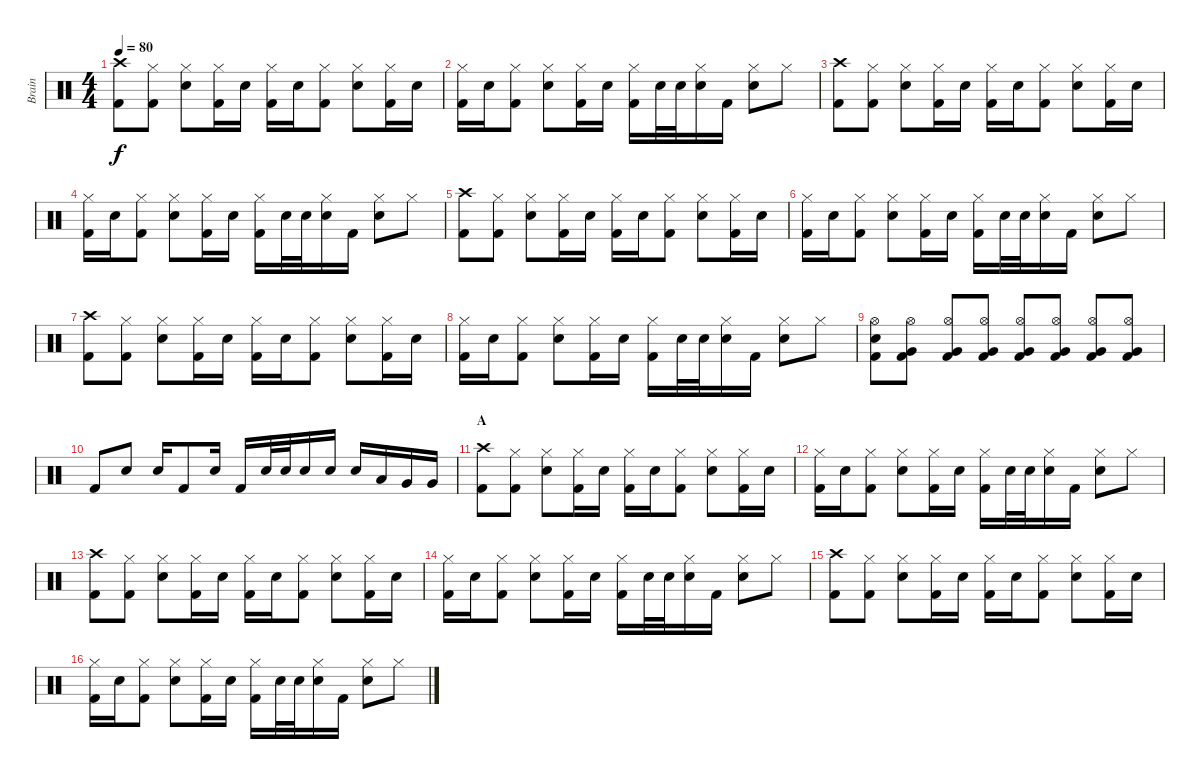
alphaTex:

\track ("Brain" "Brain") {instrument percussion}
\staff {score}
\articulation defaults
\ts (4 4)
\tempo 80
\clef neutral
\ks c
("Crash high (hit)" "Kick (hit) 2").8{dy f} ("Hi-Hat (closed)" "Kick (hit) 2").8 ("Hi-Hat (closed)" "Snare (hit) 2").8 ("Hi-Hat (closed)" "Kick (hit) 2").16 "Snare (hit) 2".16 ("Hi-Hat (closed)" "Kick (hit) 2").16 "Snare (hit) 2".16 ("Hi-Hat (closed)" "Kick (hit) 2").8 ("Hi-Hat (closed)" "Snare (hit) 2").8 ("Hi-Hat (closed)" "Kick (hit) 2").16 "Snare (hit) 2".16 |
("Hi-Hat (closed)" "Kick (hit) 2").16 "Snare (hit) 2".16 ("Hi-Hat (closed)" "Kick (hit) 2").8 ("Hi-Hat (closed)" "Snare (hit) 2").8 ("Hi-Hat (closed)" "Kick (hit) 2").16 "Snare (hit) 2".16 ("Hi-Hat (closed)" "Kick (hit) 2").16 "Snare (hit) 2".32 "Snare (hit) 2".32 ("Hi-Hat (closed)" "Snare (hit) 2").16 "Kick (hit) 2".16 ("Hi-Hat (closed)" "Snare (hit) 2").8 "Hi-Hat (closed)".8 |
("Crash high (hit)" "Kick (hit) 2").8 ("Hi-Hat (closed)" "Kick (hit) 2").8 ("Hi-Hat (closed)" "Snare (hit) 2").8 ("Hi-Hat (closed)" "Kick (hit) 2").16 "Snare (hit) 2".16 ("Hi-Hat (closed)" "Kick (hit) 2").16 "Snare (hit) 2".16 ("Hi-Hat (closed)" "Kick (hit) 2").8 ("Hi-Hat (closed)" "Snare (hit) 2").8 ("Hi-Hat (closed)" "Kick (hit) 2").16 "Snare (hit) 2".16 |
("Hi-Hat (closed)" "Kick (hit) 2").16 "Snare (hit) 2".16 ("Hi-Hat (closed)" "Kick (hit) 2").8 ("Hi-Hat (closed)" "Snare (hit) 2").8 ("Hi-Hat (closed)" "Kick (hit) 2").16 "Snare (hit) 2".16 ("Hi-Hat (closed)" "Kick (hit) 2").16 "Snare (hit) 2".32 "Snare (hit) 2".32 ("Hi-Hat (closed)" "Snare (hit) 2").16 "Kick (hit) 2".16 ("Hi-Hat (closed)" "Snare (hit) 2").8 "Hi-Hat (closed)".8 |
("Crash high (hit)" "Kick (hit) 2").8 ("Hi-Hat (closed)" "Kick (hit) 2").8 ("Hi-Hat (closed)" "Snare (hit) 2").8 ("Hi-Hat (closed)" "Kick (hit) 2").16 "Snare (hit) 2".16 ("Hi-Hat (closed)" "Kick (hit) 2").16 "Snare (hit) 2".16 ("Hi-Hat (closed)" "Kick (hit) 2").8 ("Hi-Hat (closed)" "Snare (hit) 2").8 ("Hi-Hat (closed)" "Kick (hit) 2").16 "Snare (hit) 2".16 |
("Hi-Hat (closed)" "Kick (hit) 2").16 "Snare (hit) 2".16 ("Hi-Hat (closed)" "Kick (hit) 2").8 ("Hi-Hat (closed)" "Snare (hit) 2").8 ("Hi-Hat (closed)" "Kick (hit) 2").16 "Snare (hit) 2".16 ("Hi-Hat (closed)" "Kick (hit) 2").16 "Snare (hit) 2".32 "Snare (hit) 2".32 ("Hi-Hat (closed)" "Snare (hit) 2").16 "Kick (hit) 2".16 ("Hi-Hat (closed)" "Snare (hit) 2").8 "Hi-Hat (closed)".8 |
("Crash high (hit)" "Kick (hit) 2").8 ("Hi-Hat (closed)" "Kick (hit) 2").8 ("Hi-Hat (closed)" "Snare (hit) 2").8 ("Hi-Hat (closed)" "Kick (hit) 2").16 "Snare (hit) 2".16 ("Hi-Hat (closed)" "Kick (hit) 2").16 "Snare (hit) 2".16 ("Hi-Hat (closed)" "Kick (hit) 2").8 ("Hi-Hat (closed)" "Snare (hit) 2").8 ("Hi-Hat (closed)" "Kick (hit) 2").16 "Snare (hit) 2".16 |
("Hi-Hat (closed)" "Kick (hit) 2").16 "Snare (hit) 2".16 ("Hi-Hat (closed)" "Kick (hit) 2").8 ("Hi-Hat (closed)" "Snare (hit) 2").8 ("Hi-Hat (closed)" "Kick (hit) 2").16 "Snare (hit) 2".16 ("Hi-Hat (closed)" "Kick (hit) 2").16 "Snare (hit) 2".32 "Snare (hit) 2".32 ("Hi-Hat (closed)" "Snare (hit) 2").16 "Kick (hit) 2".16 ("Hi-Hat (closed)" "Snare (hit) 2").8 "Hi-Hat (closed)".8 |
("Hi-Hat (open)" "Snare (hit) 2" "Kick (hit) 2").8 ("Hi-Hat (open)" "Kick (hit) 2" "Very Low Tom (hit)").8 ("Hi-Hat (open)" "Kick (hit) 2" "Very Low Tom (hit)").8 ("Hi-Hat (open)" "Kick (hit) 2" "Very Low Tom (hit)").8 ("Hi-Hat (open)" "Kick (hit) 2" "Very Low Tom (hit)").8 ("Hi-Hat (open)" "Kick (hit) 2" "Very Low Tom (hit)").8 ("Hi-Hat (open)" "Kick (hit) 2" "Very Low Tom (hit)").8 ("Hi-Hat (open)" "Kick (hit) 2" "Very Low Tom (hit)").8 |
"Kick (hit) 2".8 "Snare (hit) 2".8 "Snare (hit) 2".16 "Kick (hit) 2".8 "Snare (hit) 2".16 "Kick (hit) 2".16 "Snare (hit) 2".32 "Snare (hit) 2".32 "Snare (hit) 2".16 "Snare (hit) 2".16 "Snare (hit) 2".16 "Low Tom (hit)".16 "Very Low Tom (hit)".16 "Very Low Tom (hit)".16 |
\section ("" "A")
("Crash high (hit)" "Kick (hit) 2").8 ("Hi-Hat (closed)" "Kick (hit) 2").8 ("Hi-Hat (closed)" "Snare (hit) 2").8 ("Hi-Hat (closed)" "Kick (hit) 2").16 "Snare (hit) 2".16 ("Hi-Hat (closed)" "Kick (hit) 2").16 "Snare (hit) 2".16 ("Hi-Hat (closed)" "Kick (hit) 2").8 ("Hi-Hat (closed)" "Snare (hit) 2").8 ("Hi-Hat (closed)" "Kick (hit) 2").16 "Snare (hit) 2".16 |
("Hi-Hat (closed)" "Kick (hit) 2").16 "Snare (hit) 2".16 ("Hi-Hat (closed)" "Kick (hit) 2").8 ("Hi-Hat (closed)" "Snare (hit) 2").8 ("Hi-Hat (closed)" "Kick (hit) 2").16 "Snare (hit) 2".16 ("Hi-Hat (closed)" "Kick (hit) 2").16 "Snare (hit) 2".32 "Snare (hit) 2".32 ("Hi-Hat (closed)" "Snare (hit) 2").16 "Kick (hit) 2".16 ("Hi-Hat (closed)" "Snare (hit) 2").8 "Hi-Hat (closed)".8 |
("Crash high (hit)" "Kick (hit) 2").8 ("Hi-Hat (closed)" "Kick (hit) 2").8 ("Hi-Hat (closed)" "Snare (hit) 2").8 ("Hi-Hat (closed)" "Kick (hit) 2").16 "Snare (hit) 2".16 ("Hi-Hat (closed)" "Kick (hit) 2").16 "Snare (hit) 2".16 ("Hi-Hat (closed)" "Kick (hit) 2").8 ("Hi-Hat (closed)" "Snare (hit) 2").8 ("Hi-Hat (closed)" "Kick (hit) 2").16 "Snare (hit) 2".16 |
("Hi-Hat (closed)" "Kick (hit) 2").16 "Snare (hit) 2".16 ("Hi-Hat (closed)" "Kick (hit) 2").8 ("Hi-Hat (closed)" "Snare (hit) 2").8 ("Hi-Hat (closed)" "Kick (hit) 2").16 "Snare (hit) 2".16 ("Hi-Hat (closed)" "Kick (hit) 2").16 "Snare (hit) 2".32 "Snare (hit) 2".32 ("Hi-Hat (closed)" "Snare (hit) 2").16 "Kick (hit) 2".16 ("Hi-Hat (closed)" "Snare (hit) 2").8 "Hi-Hat (closed)".8 |
("Crash high (hit)" "Kick (hit) 2").8 ("Hi-Hat (closed)" "Kick (hit) 2").8 ("Hi-Hat (closed)" "Snare (hit) 2").8 ("Hi-Hat (closed)" "Kick (hit) 2").16 "Snare (hit) 2".16 ("Hi-Hat (closed)" "Kick (hit) 2").16 "Snare (hit) 2".16 ("Hi-Hat (closed)" "Kick (hit) 2").8 ("Hi-Hat (closed)" "Snare (hit) 2").8 ("Hi-Hat (closed)" "Kick (hit) 2").16 "Snare (hit) 2".16 |
("Hi-Hat (closed)" "Kick (hit) 2").16 "Snare (hit) 2".16 ("Hi-Hat (closed)" "Kick (hit) 2").8 ("Hi-Hat (closed)" "Snare (hit) 2").8 ("Hi-Hat (closed)" "Kick (hit) 2").16 "Snare (hit) 2".16 ("Hi-Hat (closed)" "Kick (hit) 2").16 "Snare (hit) 2".32 "Snare (hit) 2".32 ("Hi-Hat (closed)" "Snare (hit) 2").16 "Kick (hit) 2".16 ("Hi-Hat (closed)" "Snare (hit) 2").8 "Hi-Hat (closed)".8
